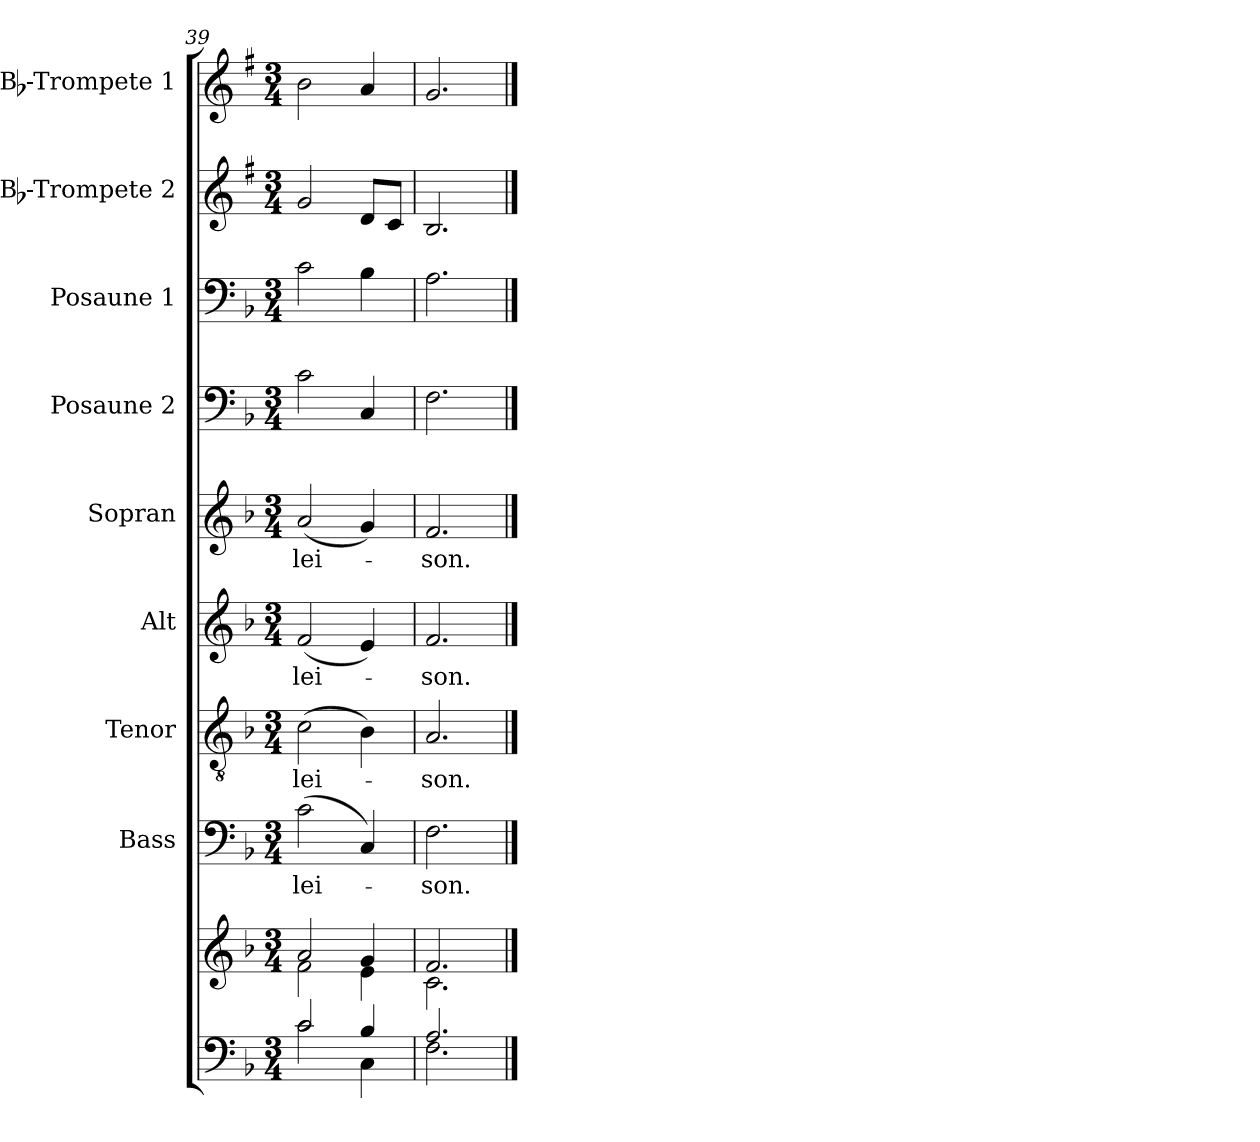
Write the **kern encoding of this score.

**kern	**kern	**kern	**text	**kern	**text	**kern	**text	**kern	**text	**kern	**kern	**kern	**kern
*part9	*part9	*part8	*part8	*part7	*part7	*part6	*part6	*part5	*part5	*part4	*part3	*part2	*part1
*staff10	*staff9	*staff8	*staff8	*staff7	*staff7	*staff6	*staff6	*staff5	*staff5	*staff4	*staff3	*staff2	*staff1
*	*	*I"Bass	*	*I"Tenor	*	*I"Alt	*	*I"Sopran	*	*I"Posaune 2	*I"Posaune 1	*I"Bb-Trompete 2	*I"Bb-Trompete 1
*	*	*I'B.	*	*I'T.	*	*I'A.	*	*I'S.	*	*I'Pos. 2	*I'Pos. 1	*I'Bb Trp. 2	*I'Bb Trp. 1
*clefF4	*clefG2	*clefF4	*	*clefGv2	*	*clefG2	*	*clefG2	*	*clefF4	*clefF4	*clefG2	*clefG2
*	*	*	*	*	*	*	*	*	*	*	*	*ITrd1c2	*ITrd1c2
*k[b-]	*k[b-]	*k[b-]	*	*k[b-]	*	*k[b-]	*	*k[b-]	*	*k[b-]	*k[b-]	*k[b-]	*k[b-]
*F:	*F:	*F:	*	*F:	*	*F:	*	*F:	*	*F:	*F:	*F:	*F:
*M3/4	*M3/4	*M3/4	*	*M3/4	*	*M3/4	*	*M3/4	*	*M3/4	*M3/4	*M3/4	*M3/4
=39	=39	=39	=39	=39	=39	=39	=39	=39	=39	=39	=39	=39	=39
*^	*^	*	*	*	*	*	*	*	*	*	*	*	*
!	!	!	!	!	!LO:LY:b	!	!LO:LY:b	!	!LO:LY:b	!	!LO:LY:b	!	!	!	!
2c/	2c\	2a/	2f\	(>2c\	-lei-	(>2c\	-lei-	(<2f/	-lei-	(<2a/	-lei-	2c\	2c\	2f/	2a\
4B-/	4C\	4g/	4e\	4C/)	.	4B-\)	.	4e/)	.	4g/)	.	4C/	4B-\	8c/L	4g/
.	.	.	.	.	.	.	.	.	.	.	.	.	.	8B-/J	.
=40	=40	=40	=40	=40	=40	=40	=40	=40	=40	=40	=40	=40	=40	=40	=40
!	!	!	!	!	!LO:LY:b	!	!LO:LY:b	!	!LO:LY:b	!	!LO:LY:b	!	!	!	!
2.A/	2.F\	2.f/	2.c\	2.F\	-son.	2.A/	-son.	2.f/	-son.	2.f/	-son.-	2.F\	2.A\	2.A/	2.f/
*v	*v	*	*	*	*	*	*	*	*	*	*	*	*	*	*
*	*v	*v	*	*	*	*	*	*	*	*	*	*	*	*
==	==	==	==	==	==	==	==	==	==	==	==	==	==
*-	*-	*-	*-	*-	*-	*-	*-	*-	*-	*-	*-	*-	*-
